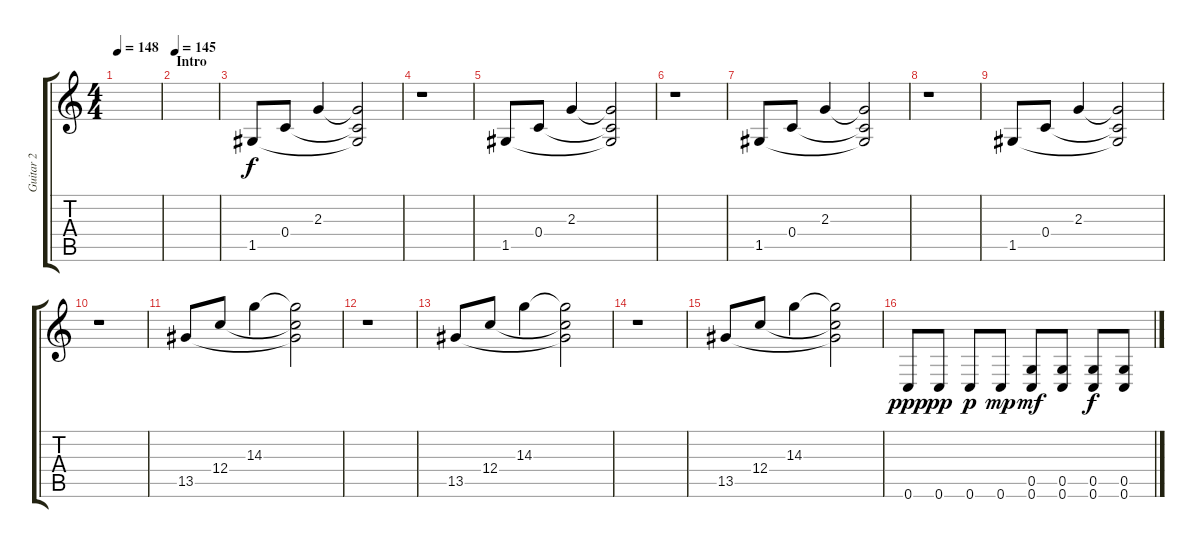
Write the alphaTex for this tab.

\track ("Guitar 2" "Guitar 2") {instrument distortionguitar}
\staff {score tabs}
\tuning (D4 A3 F3 C3 G2 C2) {hide}
\ts (4 4)
\tempo 148
\clef g2
\ks c
|
\section ("" "Intro")
\tempo 145
|
1.5.8{instrument electricguitarclean} 0.4.8 2.3.4 (2.3{t} 0.4{t} 1.5{t}).2 |
r.1 |
1.5.8 0.4.8 2.3.4 (2.3{t} 0.4{t} 1.5{t}).2 |
r.1 |
1.5.8 0.4.8 2.3.4 (2.3{t} 0.4{t} 1.5{t}).2 |
r.1 |
1.5.8 0.4.8 2.3.4 (2.3{t} 0.4{t} 1.5{t}).2 |
r.1 |
13.5.8 12.4.8 14.3.4 (14.3{t} 12.4{t} 13.5{t}).2 |
r.1 |
13.5.8 12.4.8 14.3.4 (14.3{t} 12.4{t} 13.5{t}).2 |
r.1 |
13.5.8 12.4.8 14.3.4 (14.3{t} 12.4{t} 13.5{t}).2 |
0.6.8{dy ppp volume 13 instrument distortionguitar} 0.6.8{dy pp} 0.6.8{dy p} 0.6.8{dy mp} (0.5 0.6).8{dy mf} (0.5 0.6).8 (0.5 0.6).8{dy f} (0.5 0.6).8
